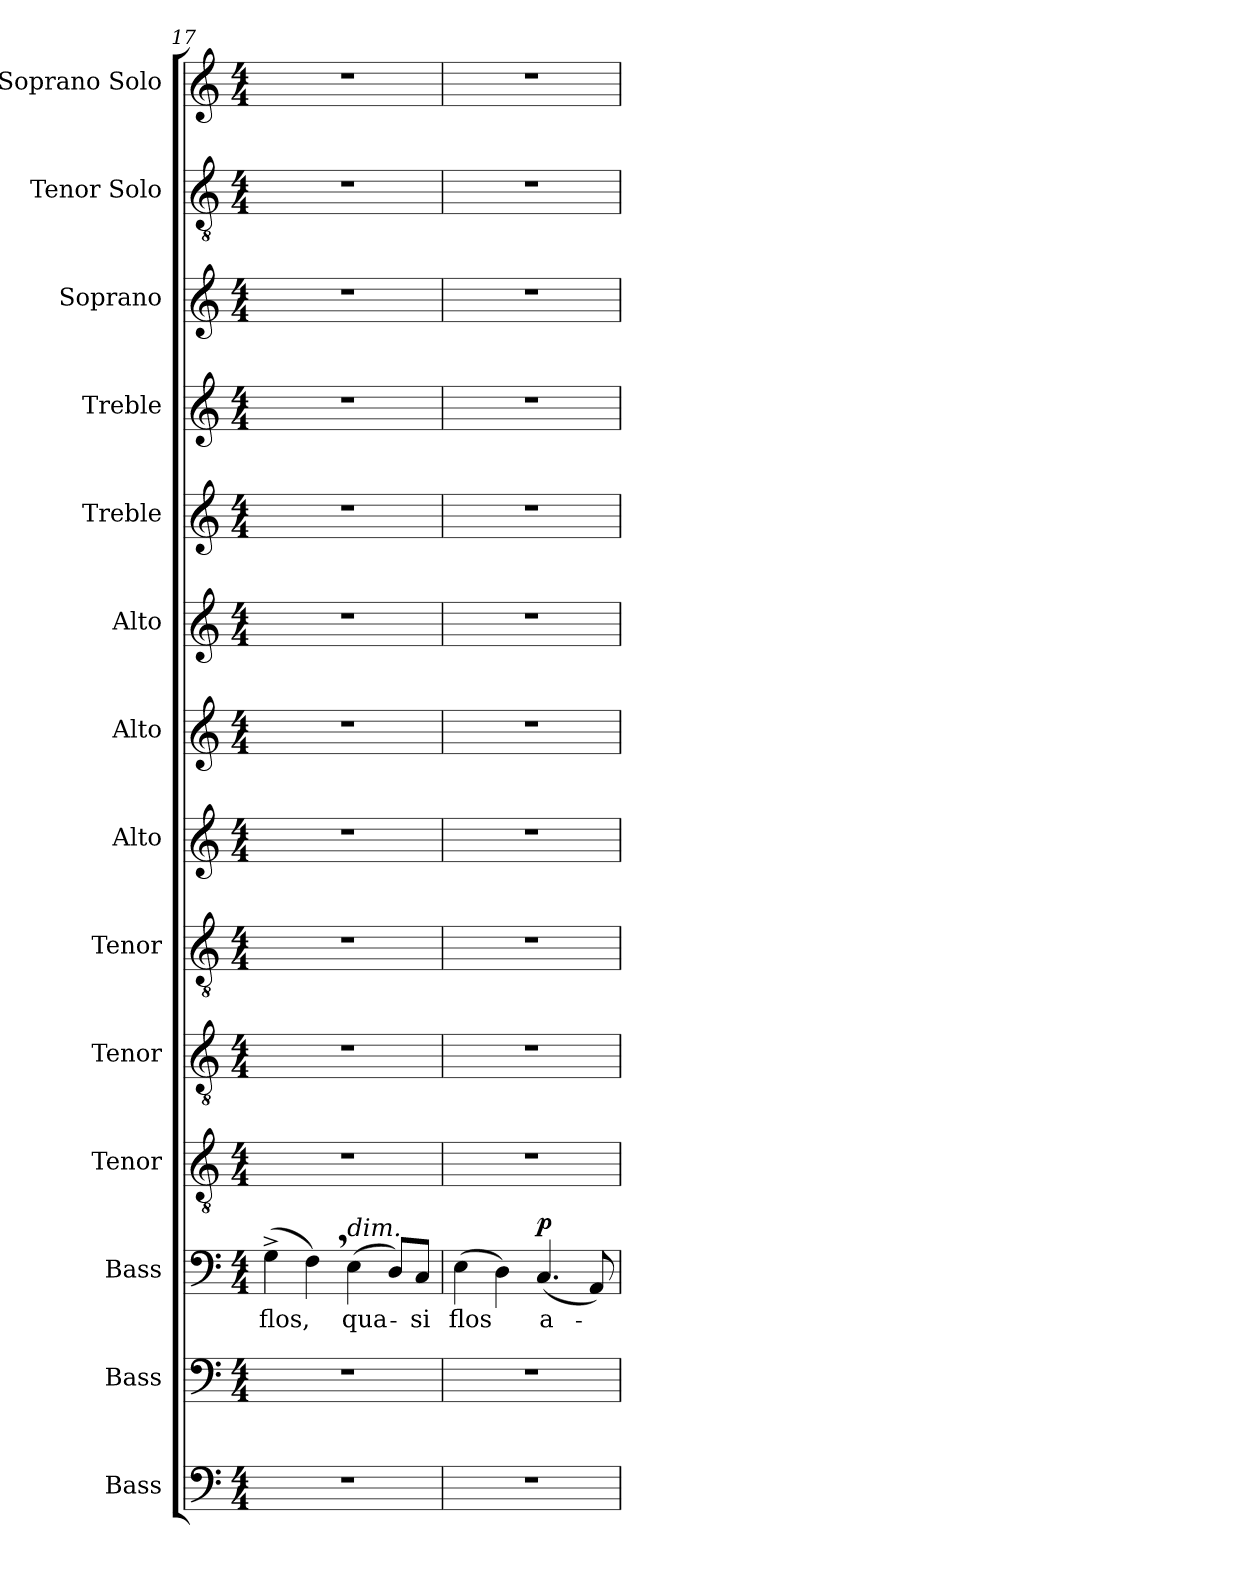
**kern	**kern	**kern	**text	**dynam	**kern	**kern	**kern	**kern	**kern	**kern	**kern	**kern	**kern	**kern	**kern
*part14	*part13	*part12	*part12	*part12	*part11	*part10	*part9	*part8	*part7	*part6	*part5	*part4	*part3	*part2	*part1
*staff14	*staff13	*staff12	*staff12	*staff12	*staff11	*staff10	*staff9	*staff8	*staff7	*staff6	*staff5	*staff4	*staff3	*staff2	*staff1
*I"Bass	*I"Bass	*I"Bass	*	*	*I"Tenor	*I"Tenor	*I"Tenor	*I"Alto	*I"Alto	*I"Alto	*I"Treble	*I"Treble	*I"Soprano	*I"Tenor Solo	*I"Soprano Solo
*I'B. 2.	*I'B. 1.	*I'B.	*	*	*I'T. 2.	*I'T. 1.	*I'T.	*I'A. 2.	*I'A. 1.	*I'A.	*	*	*I'S.	*I'T.  Solo	*I'S.  Solo
*clefF4	*clefF4	*clefF4	*	*	*clefGv2	*clefGv2	*clefGv2	*clefG2	*clefG2	*clefG2	*clefG2	*clefG2	*clefG2	*clefGv2	*clefG2
*	*	*	*	*	*ITrd7c12	*ITrd7c12	*ITrd7c12	*	*	*	*	*	*	*ITrd7c12	*
*k[]	*k[]	*k[]	*	*	*k[]	*k[]	*k[]	*k[]	*k[]	*k[]	*k[]	*k[]	*k[]	*k[]	*k[]
*C:	*C:	*C:	*	*	*C:	*C:	*C:	*C:	*C:	*C:	*C:	*C:	*C:	*C:	*C:
*M4/4	*M4/4	*M4/4	*	*	*M4/4	*M4/4	*M4/4	*M4/4	*M4/4	*M4/4	*M4/4	*M4/4	*M4/4	*M4/4	*M4/4
=17	=17	=17	=17	=17	=17	=17	=17	=17	=17	=17	=17	=17	=17	=17	=17
!	!	!	!LO:LY:b:color=#000000	!	!	!	!	!	!	!	!	!	!	!	!
1r	1r	(4G^i\	flos,	.	1r	1r	1r	1r	1r	1r	1r	1r	1r	1r	1r
.	.	4F,i\)	.	.	.	.	.	.	.	.	.	.	.	.	.
!	!	!LO:TX:a:i:t=dim.	!	!	!	!	!	!	!	!	!	!	!	!	!
!	!	!	!LO:LY:b:color=#000000	!	!	!	!	!	!	!	!	!	!	!	!
.	.	(4Ei\	qua-	.	.	.	.	.	.	.	.	.	.	.	.
.	.	8Di/L)	.	.	.	.	.	.	.	.	.	.	.	.	.
!	!	!	!LO:LY:b:color=#000000	!	!	!	!	!	!	!	!	!	!	!	!
.	.	8Ci/J	-si	.	.	.	.	.	.	.	.	.	.	.	.
=18	=18	=18	=18	=18	=18	=18	=18	=18	=18	=18	=18	=18	=18	=18	=18
!	!	!	!LO:LY:b:color=#000000	!	!	!	!	!	!	!	!	!	!	!	!
1r	1r	(4Ei\	flos	.	1r	1r	1r	1r	1r	1r	1r	1r	1r	1r	1r
.	.	4Di\)	.	.	.	.	.	.	.	.	.	.	.	.	.
!	!	!	!LO:LY:b:color=#000000	!	!	!	!	!	!	!	!	!	!	!	!
.	.	(4.Ci/	a-	p	.	.	.	.	.	.	.	.	.	.	.
.	.	8AAi/)	.	.	.	.	.	.	.	.	.	.	.	.	.
=	=	=	=	=	=	=	=	=	=	=	=	=	=	=	=
*-	*-	*-	*-	*-	*-	*-	*-	*-	*-	*-	*-	*-	*-	*-	*-
